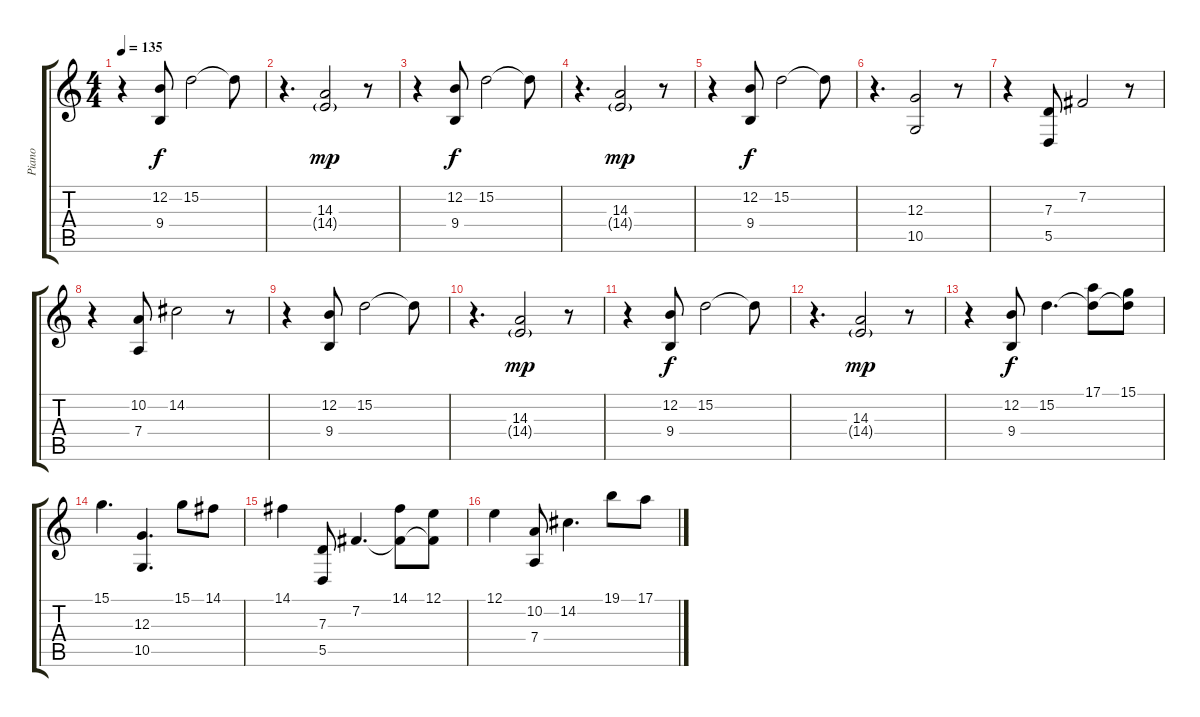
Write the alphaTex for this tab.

\track ("Piano" "Piano") {instrument brightacousticpiano}
\staff {score tabs}
\tuning (E4 B3 G3 D3 A2 D2) {hide}
\ts (4 4)
\tempo 135
\clef g2
\ks c
r.4{dy f} (12.2 9.4).8 15.2.2 15.2{t}.8 |
r.4{d} (14.3 14.4{g}).2{dy mp} r.8 |
r.4 (12.2 9.4).8{dy f} 15.2.2 15.2{t}.8 |
r.4{d} (14.3 14.4{g}).2{dy mp} r.8 |
r.4 (12.2 9.4).8{dy f} 15.2.2 15.2{t}.8 |
r.4{d} (12.3 10.5).2 r.8 |
r.4 (7.3 5.5).8 7.2.2 r.8 |
r.4 (10.2 7.4).8 14.2.2 r.8 |
r.4 (12.2 9.4).8 15.2.2 15.2{t}.8 |
r.4{d} (14.3 14.4{g}).2{dy mp} r.8 |
r.4 (12.2 9.4).8{dy f} 15.2.2 15.2{t}.8 |
r.4{d} (14.3 14.4{g}).2{dy mp} r.8 |
r.4 (12.2 9.4).8{dy f} 15.2.4{d} (17.1 15.2{t}).8 (15.1 15.2{t}).8 |
15.1.4{d} (12.3 10.5).4{d} 15.1.8 14.1.8 |
14.1.4 (7.3 5.5).8 7.2.4{d} (14.1 7.2{t}).8 (12.1 7.2{t}).8 |
12.1.4 (10.2 7.4).8 14.2.4{d} 19.1.8 17.1.8
